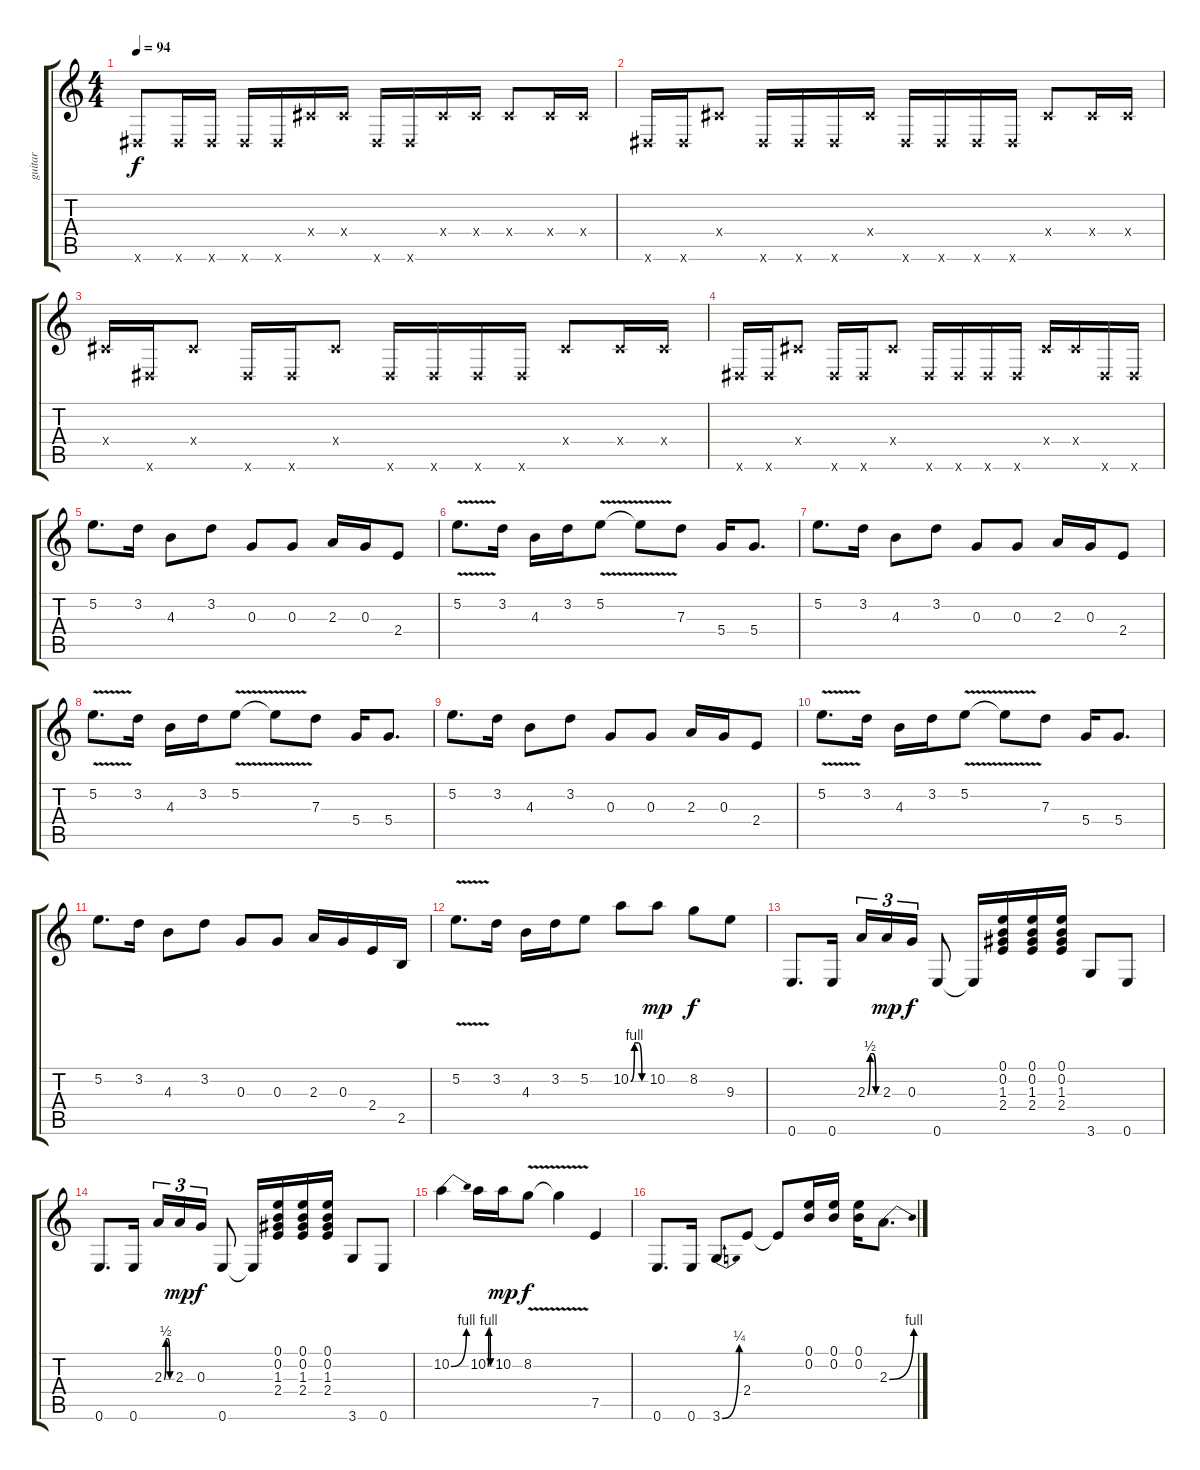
\track ("guitar" "guitar") {instrument distortionguitar}
\staff {score tabs}
\tuning (E4 B3 G3 D3 A2 E2) {hide}
\ts (4 4)
\tempo 94
\clef g2
\ks c
-1.6{x}.8{dy f instrument distortionguitar} -1.6{x}.16 -1.6{x}.16 -1.6{x}.16 -1.6{x}.16 -1.4{x}.16 -1.4{x}.16 -1.6{x}.16 -1.6{x}.16 -1.4{x}.16 -1.4{x}.16 -1.4{x}.8 -1.4{x}.16 -1.4{x}.16 |
-1.6{x}.16 -1.6{x}.16 -1.4{x}.8 -1.6{x}.16 -1.6{x}.16 -1.6{x}.16 -1.4{x}.16 -1.6{x}.16 -1.6{x}.16 -1.6{x}.16 -1.6{x}.16 -1.4{x}.8 -1.4{x}.16 -1.4{x}.16 |
-1.4{x}.16 -1.6{x}.16 -1.4{x}.8 -1.6{x}.16 -1.6{x}.16 -1.4{x}.8 -1.6{x}.16 -1.6{x}.16 -1.6{x}.16 -1.6{x}.16 -1.4{x}.8 -1.4{x}.16 -1.4{x}.16 |
-1.6{x}.16 -1.6{x}.16 -1.4{x}.8 -1.6{x}.16 -1.6{x}.16 -1.4{x}.8 -1.6{x}.16 -1.6{x}.16 -1.6{x}.16 -1.6{x}.16 -1.4{x}.16 -1.4{x}.16 -1.6{x}.16 -1.6{x}.16 |
5.2.8{d} 3.2.16 4.3.8 3.2.8 0.3.8 0.3.8 2.3.16 0.3.16 2.4.8 |
5.2{v}.8{d} 3.2.16 4.3.16 3.2.16 5.2{v}.8 5.2{t}.8 7.3.8 5.4.16 5.4.8{d} |
5.2.8{d} 3.2.16 4.3.8 3.2.8 0.3.8 0.3.8 2.3.16 0.3.16 2.4.8 |
5.2{v}.8{d} 3.2.16 4.3.16 3.2.16 5.2{v}.8 5.2{t}.8 7.3.8 5.4.16 5.4.8{d} |
5.2.8{d} 3.2.16 4.3.8 3.2.8 0.3.8 0.3.8 2.3.16 0.3.16 2.4.8 |
5.2{v}.8{d} 3.2.16 4.3.16 3.2.16 5.2{v}.8 5.2{t}.8 7.3.8 5.4.16 5.4.8{d} |
5.2.8{d} 3.2.16 4.3.8 3.2.8 0.3.8 0.3.8 2.3.16 0.3.16 2.4.16 2.5.16 |
5.2{v}.8{d} 3.2.16 4.3.16 3.2.16 5.2.8 10.2{be (custom 0 0 15 4 30 4 45 0 60 0)}.8 10.2.8{dy mp} 8.2.8{dy f} 9.3.8 |
0.6.8{d} 0.6.16 2.3{be (custom 0 0 15 2 30 2 45 0 60 0)}.16{tu (3 2)} 2.3.16{tu (3 2) dy mp} 0.3.16{tu (3 2) dy f} 0.6.8 0.6{t}.16 (0.1 0.2 1.3 2.4).16 (0.1 0.2 1.3 2.4).16 (0.1 0.2 1.3 2.4).16 3.6.8 0.6.8 |
0.6.8{d} 0.6.16 2.3{be (custom 0 0 15 2 30 2 45 0 60 0)}.16{tu (3 2)} 2.3.16{tu (3 2) dy mp} 0.3.16{tu (3 2) dy f} 0.6.8 0.6{t}.16 (0.1 0.2 1.3 2.4).16 (0.1 0.2 1.3 2.4).16 (0.1 0.2 1.3 2.4).16 3.6.8 0.6.8 |
10.2{be (bend 0 0 60 4)}.4 10.2{be (custom 0 0 15 4 30 4 45 0 60 0)}.16 10.2.16{dy mp} 8.2{v}.8{dy f} 8.2{t}.4 7.5.4 |
0.6.8{d} 0.6.16 3.6{be (bend 0 0 60 1)}.8 2.4.8 2.4{t}.8 (0.1 0.2).16 (0.1 0.2).16 (0.1 0.2).16 2.3{be (bend 0 0 60 4)}.8{d}
